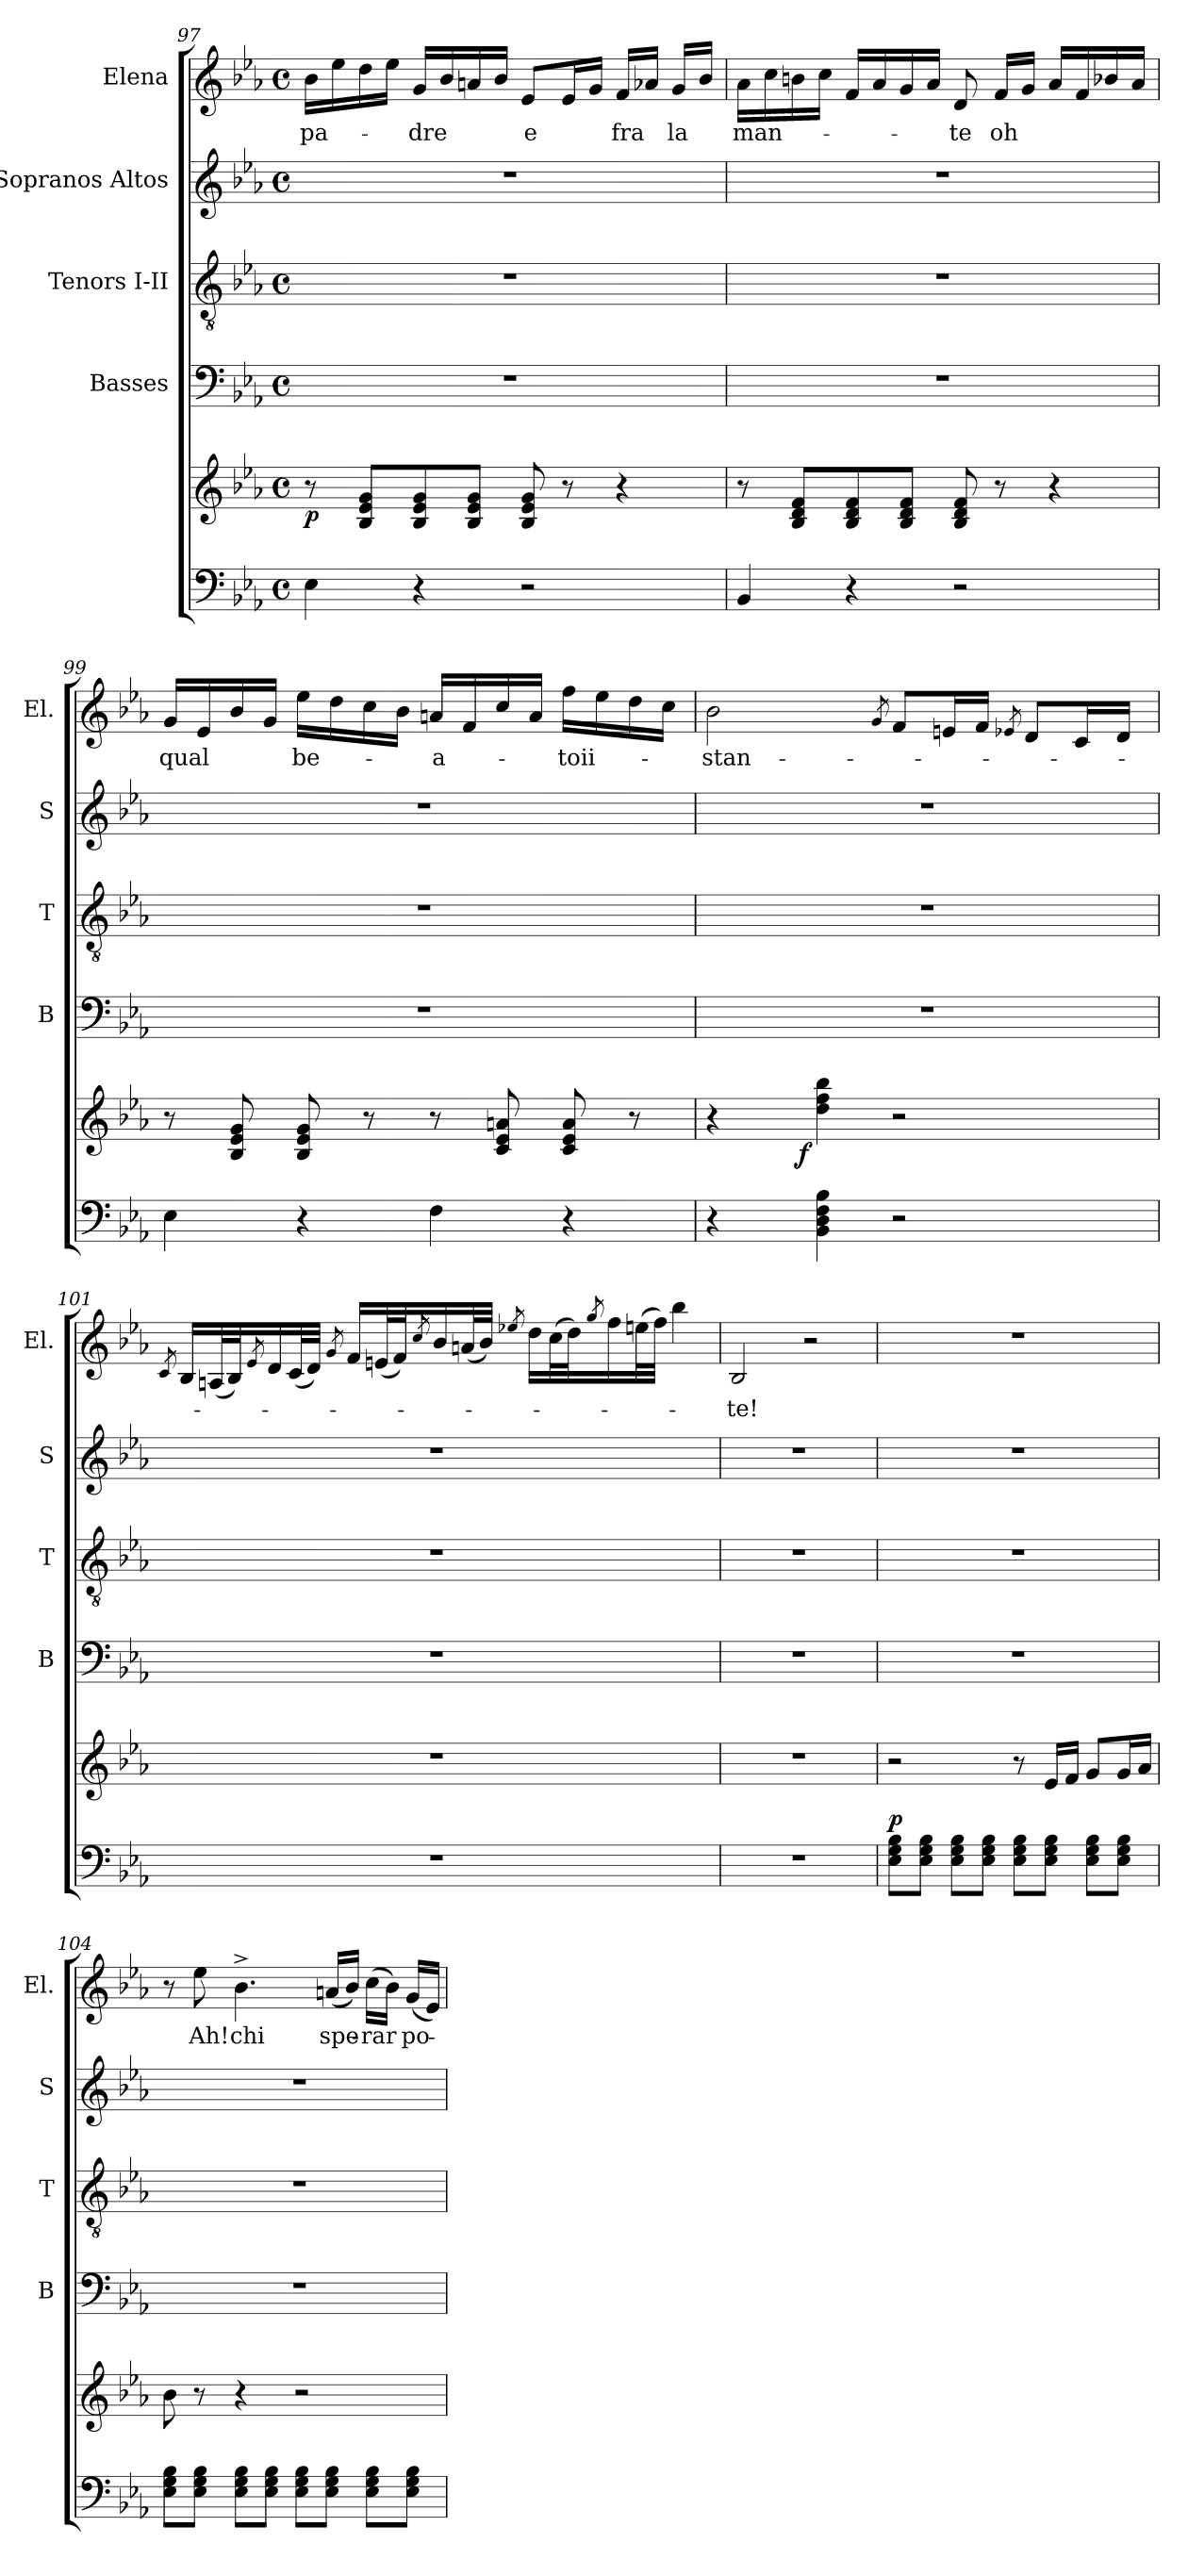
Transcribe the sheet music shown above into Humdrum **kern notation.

**kern	**kern	**dynam	**kern	**kern	**kern	**kern	**text
*part5	*part5	*part5	*part4	*part3	*part2	*part1	*part1
*staff6	*staff5	*staff5/6	*staff4	*staff3	*staff2	*staff1	*staff1
*	*	*	*I"Basses	*I"Tenors I-II	*I"Sopranos Altos	*I"Elena	*
*	*	*	*I'B	*I'T	*I'S	*I'El.	*
!!LO:LB:g=z
*clefF4	*clefG2	*	*clefF4	*clefGv2	*clefG2	*clefG2	*
*k[b-e-a-]	*k[b-e-a-]	*	*k[b-e-a-]	*k[b-e-a-]	*k[b-e-a-]	*k[b-e-a-]	*
*E-:	*E-:	*	*E-:	*E-:	*E-:	*E-:	*
*M4/4	*M4/4	*	*M4/4	*M4/4	*M4/4	*M4/4	*
*met(c)	*met(c)	*	*met(c)	*met(c)	*met(c)	*met(c)	*
=97	=97	=97	=97	=97	=97	=97	=97
!	!	!LO:DY:b	!	!	!	!	!
4E-\	8r	p	1r	1r	1r	16b-\LL	pa-
.	.	.	.	.	.	16ee-\	.
.	8B-/ 8e-/ 8g/L	.	.	.	.	16dd\	.
.	.	.	.	.	.	16ee-\JJ	.
4r	8B-/ 8e-/ 8g/	.	.	.	.	16g/LL	-dre
.	.	.	.	.	.	16b-/	.
.	8B-/ 8e-/ 8g/J	.	.	.	.	16an/	.
.	.	.	.	.	.	16b-/JJ	.
2r	8B-/ 8e-/ 8g/	.	.	.	.	8e-/L	e
.	8r	.	.	.	.	16e-/L	.
.	.	.	.	.	.	16g/JJ	.
.	4r	.	.	.	.	16f/LL	fra
.	.	.	.	.	.	16a-X/JJ	.
.	.	.	.	.	.	16g/LL	la
.	.	.	.	.	.	16b-/JJ	.
=98	=98	=98	=98	=98	=98	=98	=98
4BB-/	8r	.	1r	1r	1r	16a-\LL	man-
.	.	.	.	.	.	16cc\	.
.	8B-/ 8d/ 8f/L	.	.	.	.	16bn\	.
.	.	.	.	.	.	16cc\JJ	.
4r	8B-/ 8d/ 8f/	.	.	.	.	16f/LL	.
.	.	.	.	.	.	16a-/	.
.	8B-/ 8d/ 8f/J	.	.	.	.	16g/	.
.	.	.	.	.	.	16a-/JJ	.
2r	8B-/ 8d/ 8f/	.	.	.	.	8d/	-te
.	8r	.	.	.	.	16f/LL	oh
.	.	.	.	.	.	16g/JJ	.
.	4r	.	.	.	.	16a-/LL	.
.	.	.	.	.	.	16f/	.
.	.	.	.	.	.	16b-X/	.
.	.	.	.	.	.	16a-/JJ	.
=99	=99	=99	=99	=99	=99	=99	=99
4E-\	8r	.	1r	1r	1r	16g/LL	qual
.	.	.	.	.	.	16e-/	.
.	8B-/ 8e-/ 8g/	.	.	.	.	16b-/	.
.	.	.	.	.	.	16g/JJ	.
4r	8B-/ 8e-/ 8g/	.	.	.	.	16ee-\LL	be-
.	.	.	.	.	.	16dd\	.
.	8r	.	.	.	.	16cc\	.
.	.	.	.	.	.	16b-\JJ	.
4F\	8r	.	.	.	.	16an/LL	-a-
.	.	.	.	.	.	16f/	.
.	8c/ 8e-/ 8an/	.	.	.	.	16cc/	.
.	.	.	.	.	.	16a/JJ	.
4r	8c/ 8e-/ 8a/	.	.	.	.	16ff\LL	-toii-
.	.	.	.	.	.	16ee-\	.
.	8r	.	.	.	.	16dd\	.
.	.	.	.	.	.	16cc\JJ	.
!!LO:LB:g=z
=100	=100	=100	=100	=100	=100	=100	=100
*	*^	*	*	*	*	*	*
4r	4r	6ryy	.	1r	1r	1r	2b-\	-stan-
.	.	24.ryy	.	.	.	.	.	.
!	!	!	!LO:DY:b	!	!	!	!	!
.	.	3%2ryy	f	.	.	.	.	.
4BB-\ 4D\ 4F\ 4B-\	4dd\ 4ff\ 4bb-\	.	.	.	.	.	.	.
.	.	.	.	.	.	.	8qg/	.
2r	2r	.	.	.	.	.	8f/L	.
.	.	.	.	.	.	.	16en/L	.
.	.	.	.	.	.	.	16f/JJ	.
.	.	.	.	.	.	.	8qe-X/	.
.	.	.	.	.	.	.	8d/L	.
.	.	.	.	.	.	.	16c/L	.
.	.	12ryy	.	.	.	.	.	.
.	.	.	.	.	.	.	16d/JJ	.
.	.	48ryy	.	.	.	.	.	.
*	*v	*v	*	*	*	*	*	*
=101	=101	=101	=101	=101	=101	=101	=101
.	.	.	.	.	.	8qc/	.
1r	1r	.	1r	1r	1r	16B-/LL	.
.	.	.	.	.	.	(32An/L	.
.	.	.	.	.	.	32B-/J)	.
.	.	.	.	.	.	8qe-/	.
.	.	.	.	.	.	16d/	.
.	.	.	.	.	.	(32c/L	.
.	.	.	.	.	.	32d/JJJ)	.
.	.	.	.	.	.	8qg/	.
.	.	.	.	.	.	16f/LL	.
.	.	.	.	.	.	(32en/L	.
.	.	.	.	.	.	32f/J)	.
.	.	.	.	.	.	8qcc/	.
.	.	.	.	.	.	16b-/	.
.	.	.	.	.	.	(32an/L	.
.	.	.	.	.	.	32b-/JJJ)	.
.	.	.	.	.	.	8qee-X/	.
.	.	.	.	.	.	16dd\LL	.
.	.	.	.	.	.	(32cc\L	.
.	.	.	.	.	.	32dd\J)	.
.	.	.	.	.	.	8qgg/	.
.	.	.	.	.	.	16ff\	.
.	.	.	.	.	.	(32een\L	.
.	.	.	.	.	.	32ff\JJJ)	.
.	.	.	.	.	.	4bb-\	.
=102	=102	=102	=102	=102	=102	=102	=102
1r	1r	.	1r	1r	1r	2B-/	-te!
.	.	.	.	.	.	2r	.
!!LO:LB:g=z
=103	=103	=103	=103	=103	=103	=103	=103
!	!	!LO:DY:a=2	!	!	!	!	!
8E-\ 8G\ 8B-\L	2r	p	1r	1r	1r	1r	.
8E-\ 8G\ 8B-\J	.	.	.	.	.	.	.
8E-\ 8G\ 8B-\L	.	.	.	.	.	.	.
8E-\ 8G\ 8B-\J	.	.	.	.	.	.	.
8E-\ 8G\ 8B-\L	8r	.	.	.	.	.	.
8E-\ 8G\ 8B-\J	16e-/LL	.	.	.	.	.	.
.	16f/JJ	.	.	.	.	.	.
8E-\ 8G\ 8B-\L	8g/L	.	.	.	.	.	.
8E-\ 8G\ 8B-\J	16g/L	.	.	.	.	.	.
.	16a-/JJ	.	.	.	.	.	.
=104	=104	=104	=104	=104	=104	=104	=104
8E-\ 8G\ 8B-\L	8b-\	.	1r	1r	1r	8r	.
8E-\ 8G\ 8B-\J	8r	.	.	.	.	8ee-\	Ah!
8E-\ 8G\ 8B-\L	4r	.	.	.	.	4.b-^>\	chi
8E-\ 8G\ 8B-\J	.	.	.	.	.	.	.
8E-\ 8G\ 8B-\L	2r	.	.	.	.	.	.
8E-\ 8G\ 8B-\J	.	.	.	.	.	(16an/LL	spe-
.	.	.	.	.	.	16b-/JJ)	.
8E-\ 8G\ 8B-\L	.	.	.	.	.	(16cc\LL	-rar
.	.	.	.	.	.	16b-\JJ)	.
8E-\ 8G\ 8B-\J	.	.	.	.	.	(16g/LL	po-
.	.	.	.	.	.	16e-/JJ)	.
=	=	=	=	=	=	=	=
*-	*-	*-	*-	*-	*-	*-	*-
